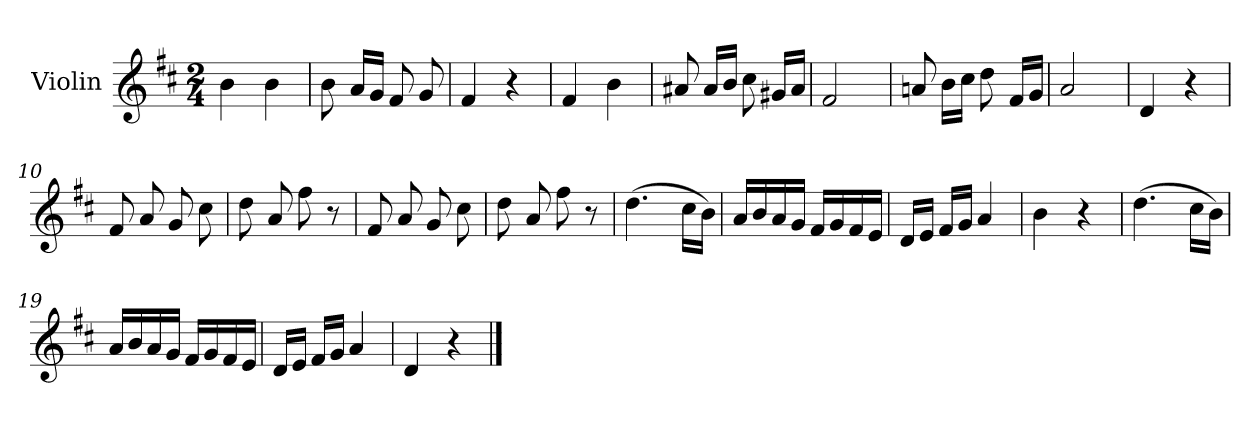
**kern	**dynam
*part1	*part1
*staff1	*staff1
*I"Violin	*
*I'Vln.	*
*clefG2	*
*k[f#c#]	*
*M2/4	*
=1	=1
4b	Allegretto
4b	.
=2	=2
(8b	.
16aLL	.
16gJJ	.
8f#	.
8g	.
=3	=3
4f#	.
4r	.
=4	=4
4f#	.
4b	.
=5	=5
8a#X	.
16a#LL	.
16bJJ	.
8cc#	.
16g#XLL	.
16a#JJ	.
=6	=6
2f#	.
=7	=7
8an	.
16bLL	.
16cc#JJ	.
8dd	.
16f#LL	.
16gJJ	.
!!LO:LB:g=z
=8	=8
2a	.
=9	=9
4d	.
4r	.
=10	=10
8f#	.
8a	.
8g	.
8cc#	.
=11	=11
8dd	.
8a	.
8ff#	.
8r	.
=12	=12
8f#	.
8a	.
8g	.
8cc#	.
=13	=13
8dd	.
8a	.
8ff#	.
8r	.
=14	=14
(4.dd	.
16cc#LL	.
16bJJ)	.
=15	=15
16aLL	.
16b	.
16a	.
16gJJ	.
16f#LL	.
16g	.
16f#	.
16eJJ	.
!!LO:LB:g=z
=16	=16
16dLL	.
16eJJ	.
16f#LL	.
16gJJ	.
4a	.
=17	=17
4b	.
4r	.
=18	=18
(4.dd	.
16cc#LL	.
16bJJ)	.
=19	=19
16aLL	.
16b	.
16a	.
16gJJ	.
16f#LL	.
16g	.
16f#	.
16eJJ	.
=20	=20
16dLL	.
16eJJ	.
16f#LL	.
16gJJ	.
4a	.
=21	=21
4d	.
4r	.
==	==
*-	*-
